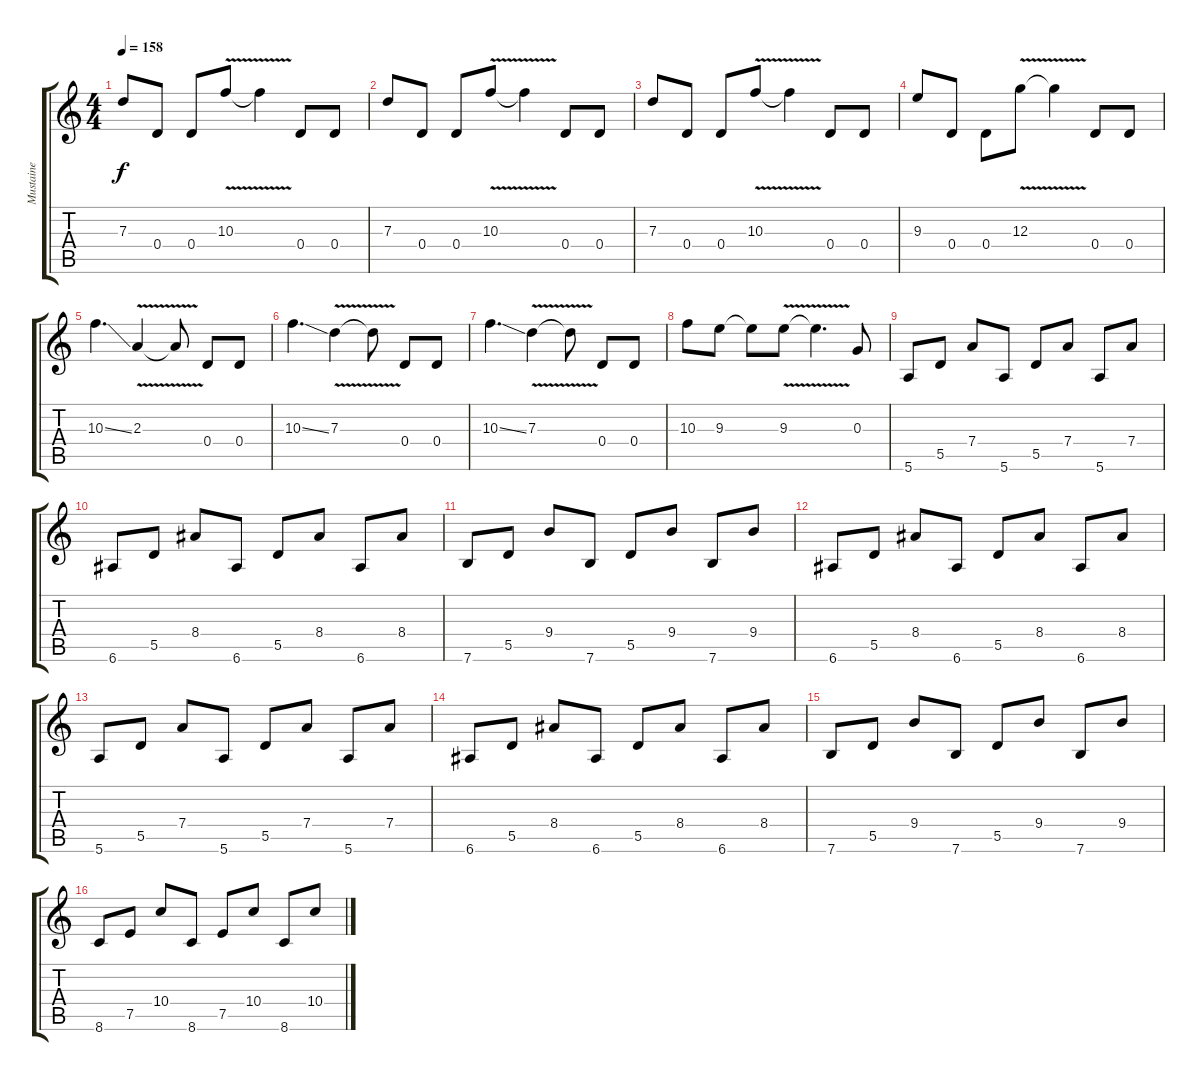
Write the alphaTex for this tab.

\track ("Mustaine" "Mustaine") {instrument distortionguitar}
\staff {score tabs}
\tuning (E4 B3 G3 D3 A2 E2) {hide}
\ts (4 4)
\tempo 158
\clef g2
\ks c
7.3.8{dy f} 0.4.8 0.4.8 10.3{v}.8 10.3{t}.4 0.4.8 0.4.8 |
7.3.8 0.4.8 0.4.8 10.3{v}.8 10.3{t}.4 0.4.8 0.4.8 |
7.3.8 0.4.8 0.4.8 10.3{v}.8 10.3{t}.4 0.4.8 0.4.8 |
9.3.8 0.4.8 0.4.8 12.3{v}.8 12.3{t}.4 0.4.8 0.4.8 |
10.3{ss}.4{d} 2.3{v}.4 2.3{t}.8 0.4.8 0.4.8 |
10.3{ss}.4{d} 7.3{v}.4 7.3{t}.8 0.4.8 0.4.8 |
10.3{ss}.4{d} 7.3{v}.4 7.3{t}.8 0.4.8 0.4.8 |
10.3.8 9.3.8 9.3{t}.8 9.3{v}.8 9.3{t}.4{d} 0.3.8 |
5.6.8 5.5.8 7.4.8 5.6.8 5.5.8 7.4.8 5.6.8 7.4.8 |
6.6.8 5.5.8 8.4.8 6.6.8 5.5.8 8.4.8 6.6.8 8.4.8 |
7.6.8 5.5.8 9.4.8 7.6.8 5.5.8 9.4.8 7.6.8 9.4.8 |
6.6.8 5.5.8 8.4.8 6.6.8 5.5.8 8.4.8 6.6.8 8.4.8 |
5.6.8 5.5.8 7.4.8 5.6.8 5.5.8 7.4.8 5.6.8 7.4.8 |
6.6.8 5.5.8 8.4.8 6.6.8 5.5.8 8.4.8 6.6.8 8.4.8 |
7.6.8 5.5.8 9.4.8 7.6.8 5.5.8 9.4.8 7.6.8 9.4.8 |
8.6.8 7.5.8 10.4.8 8.6.8 7.5.8 10.4.8 8.6.8 10.4.8
